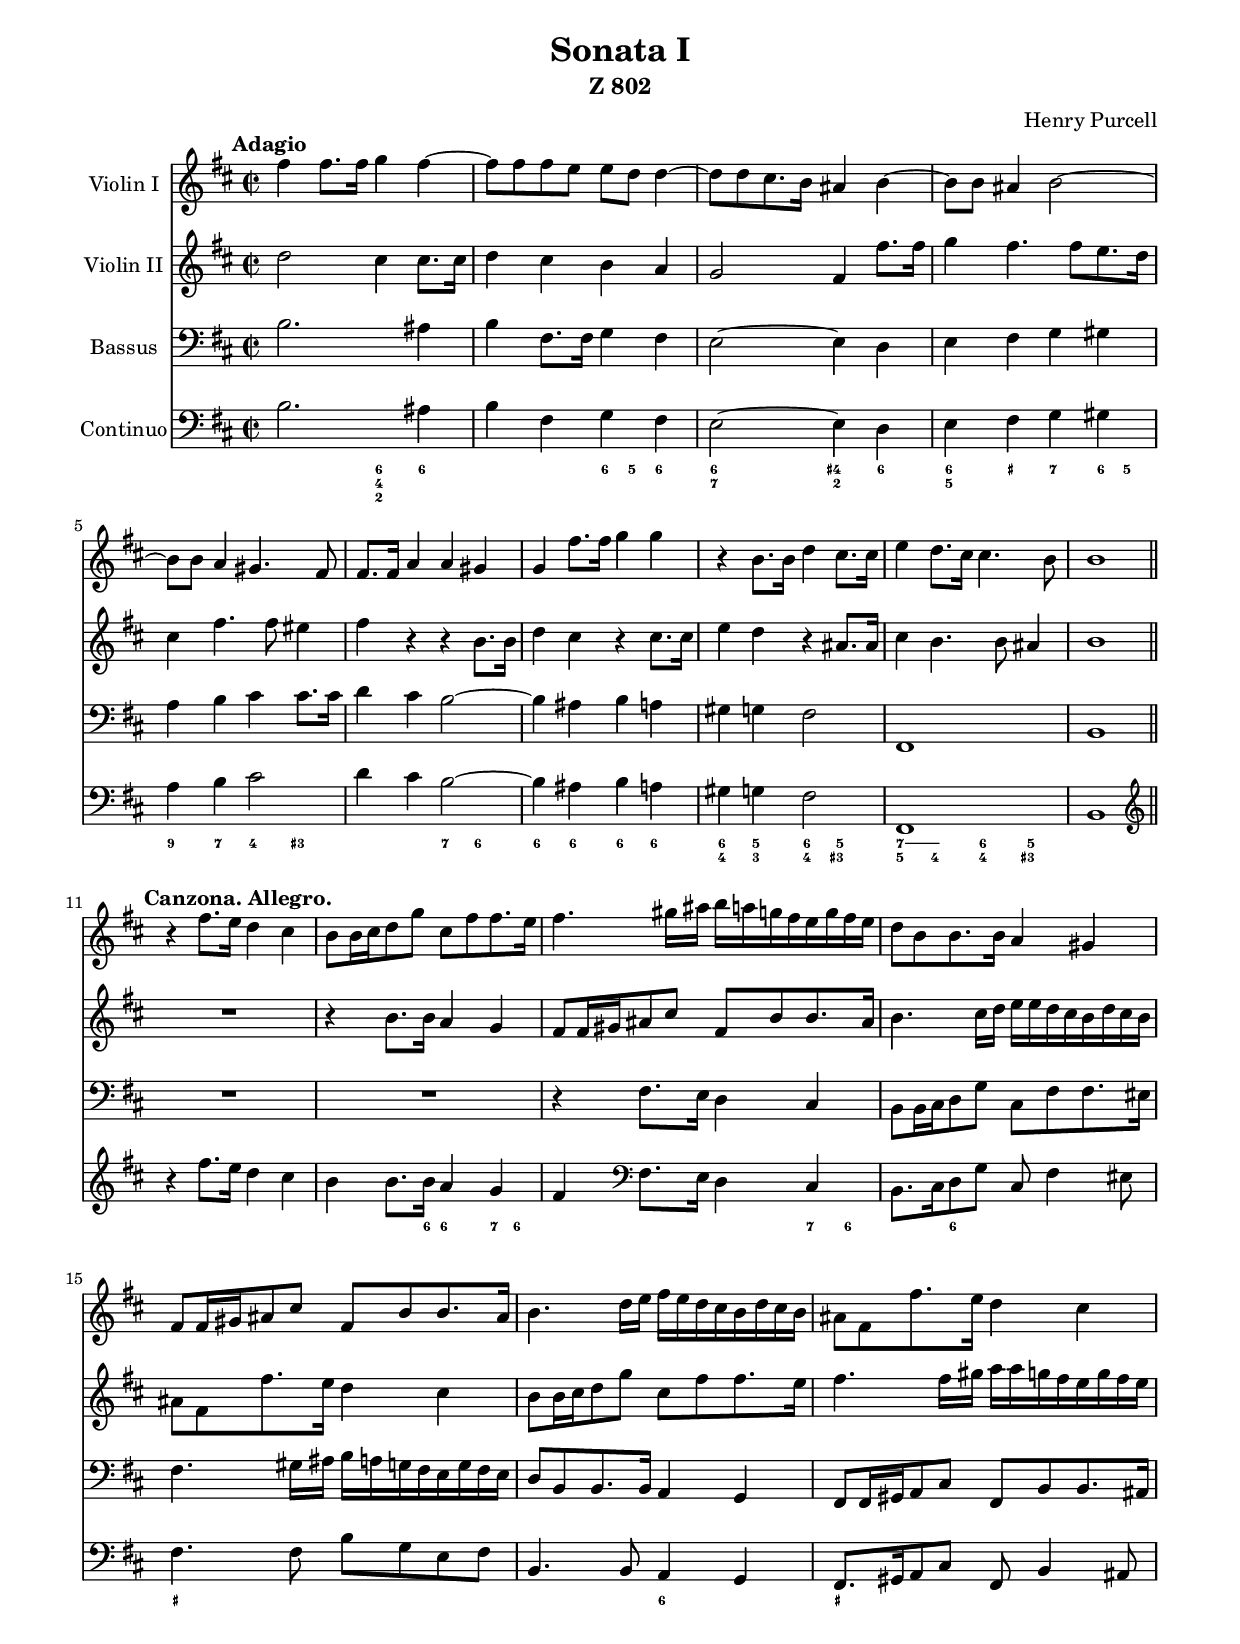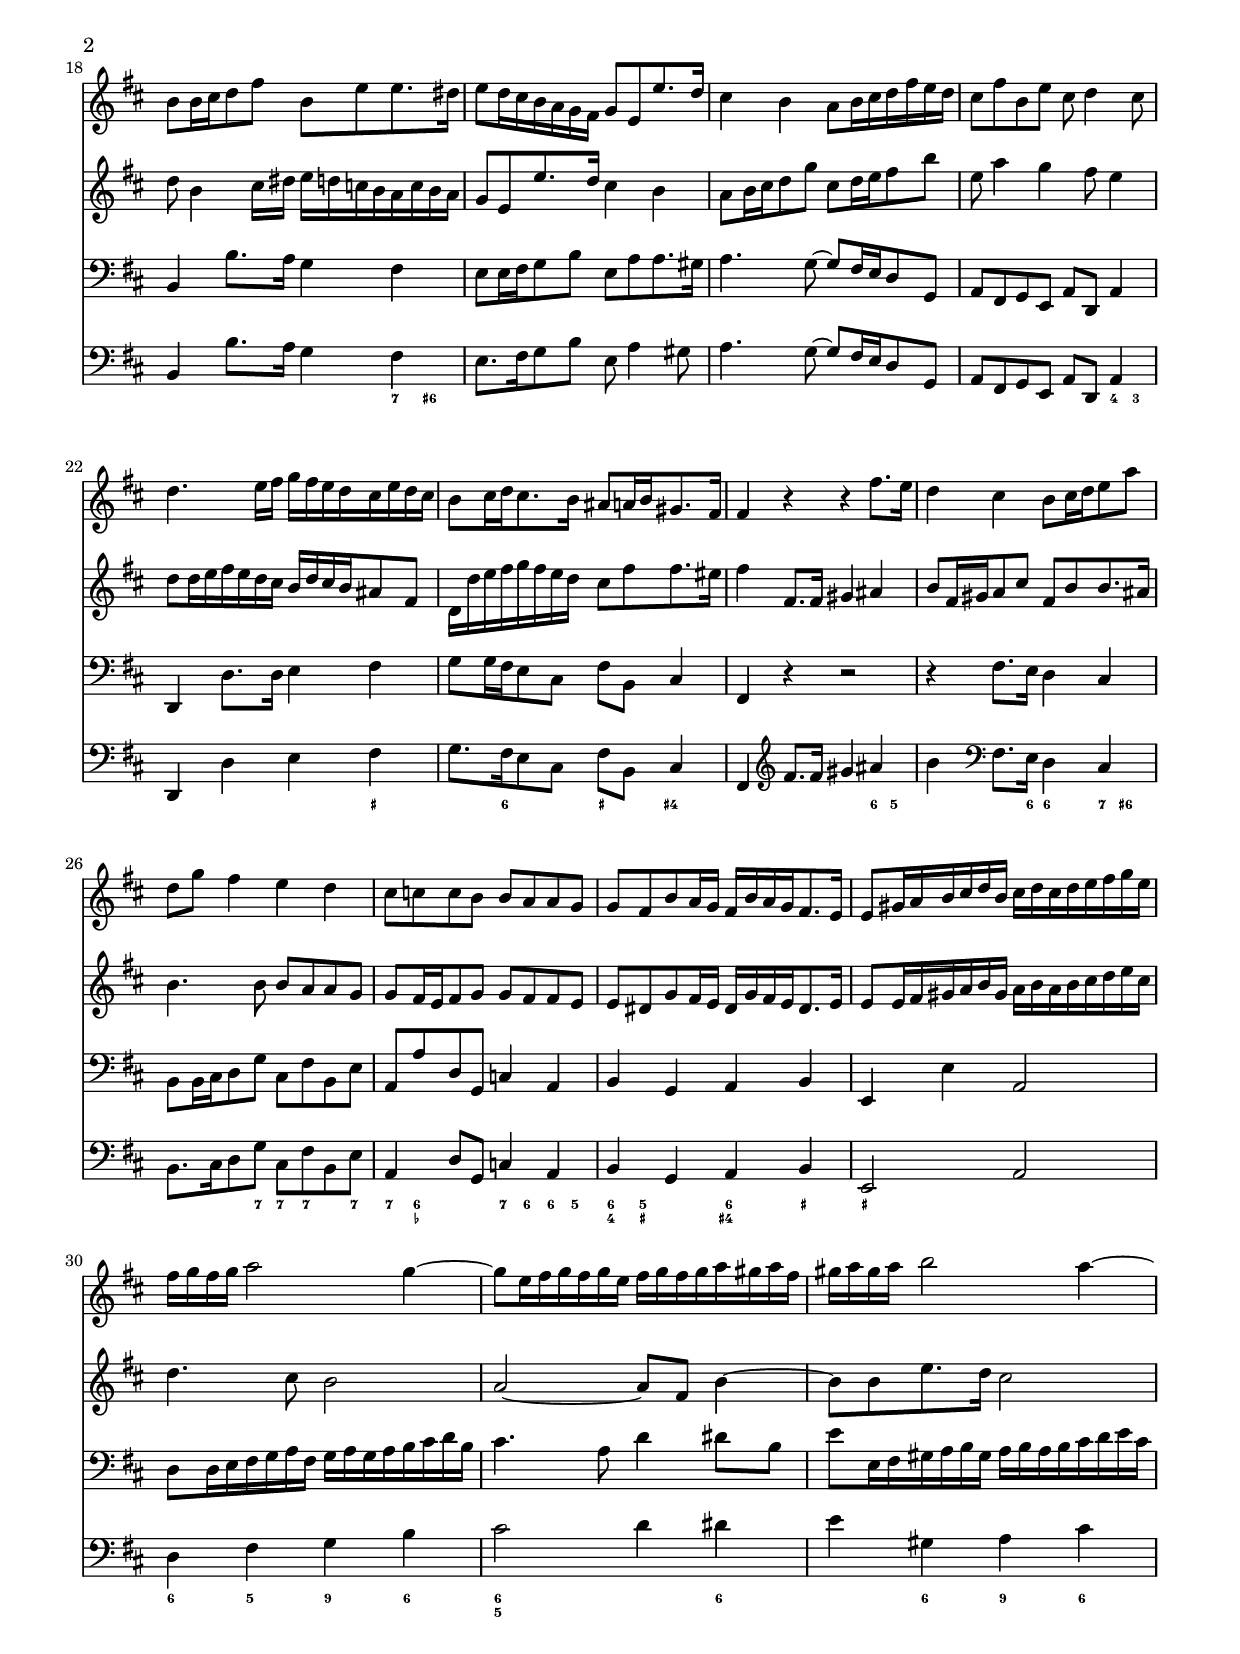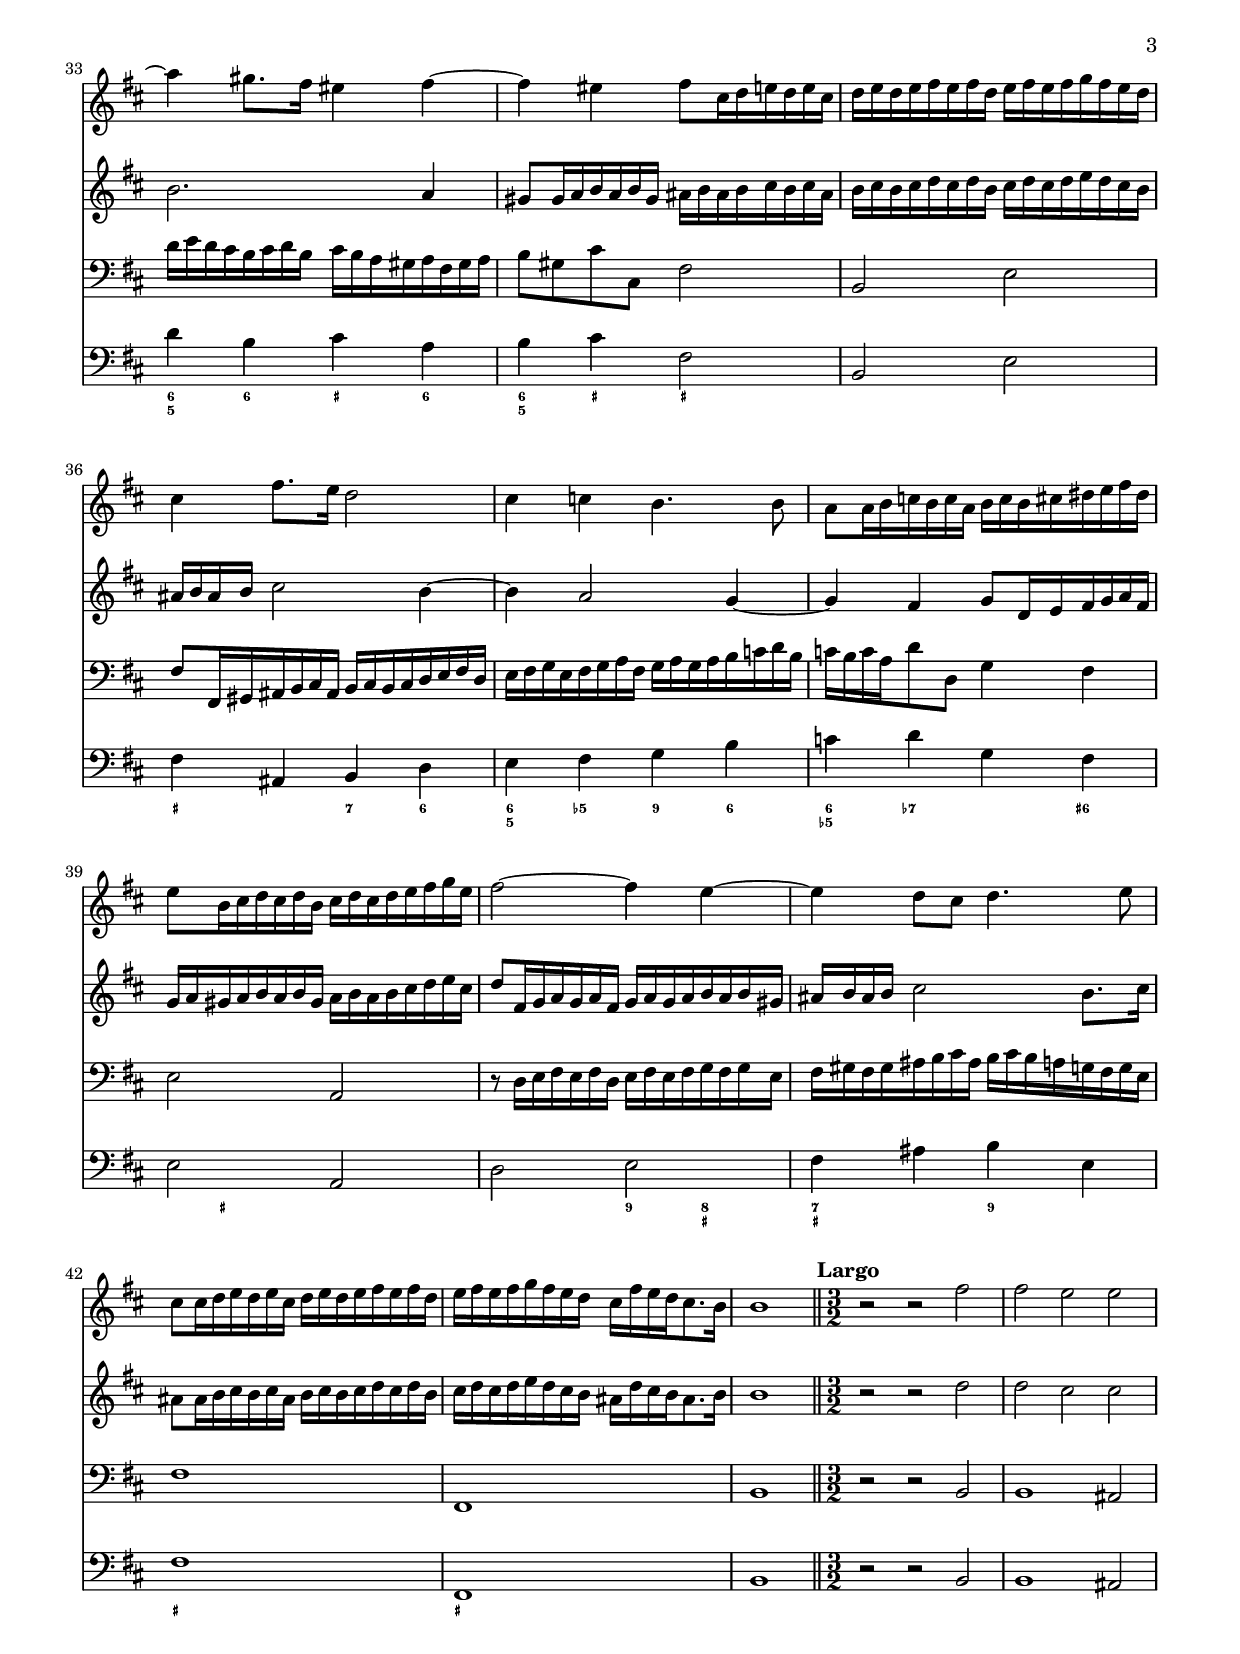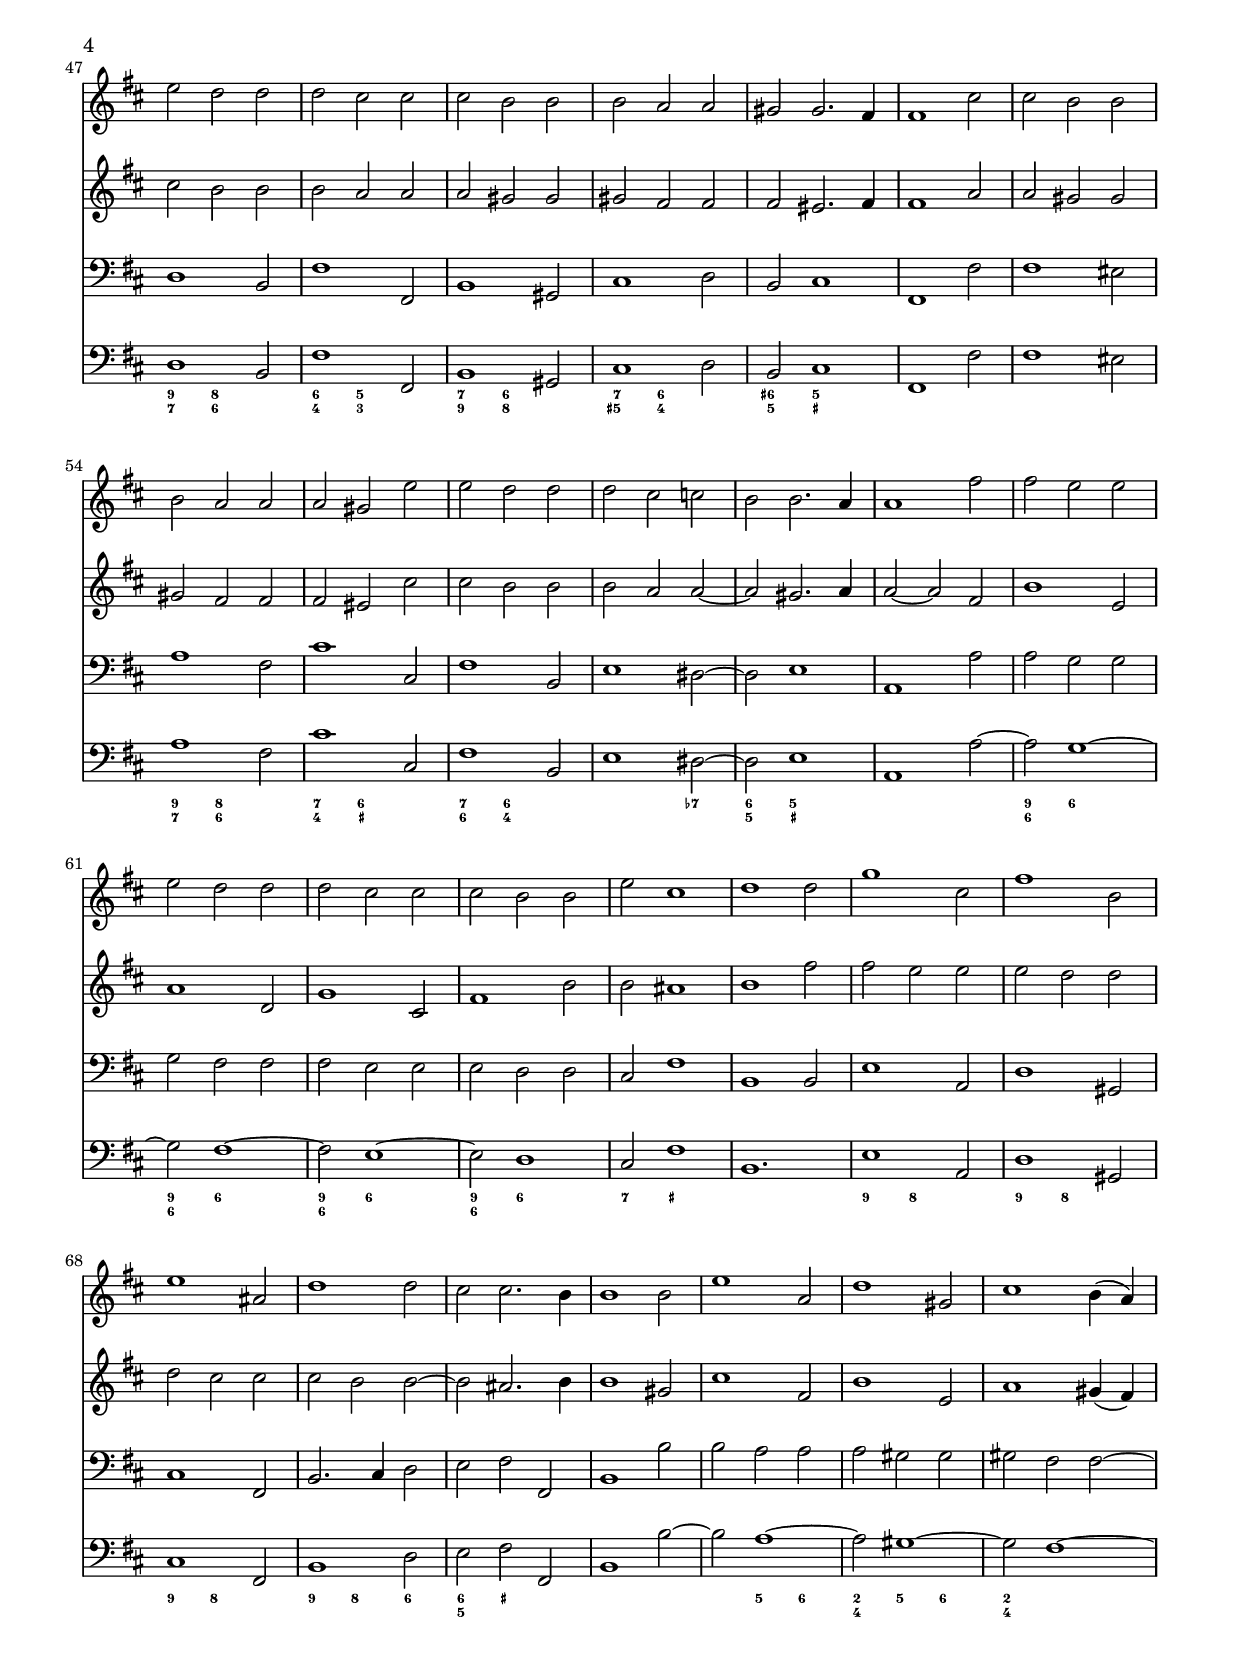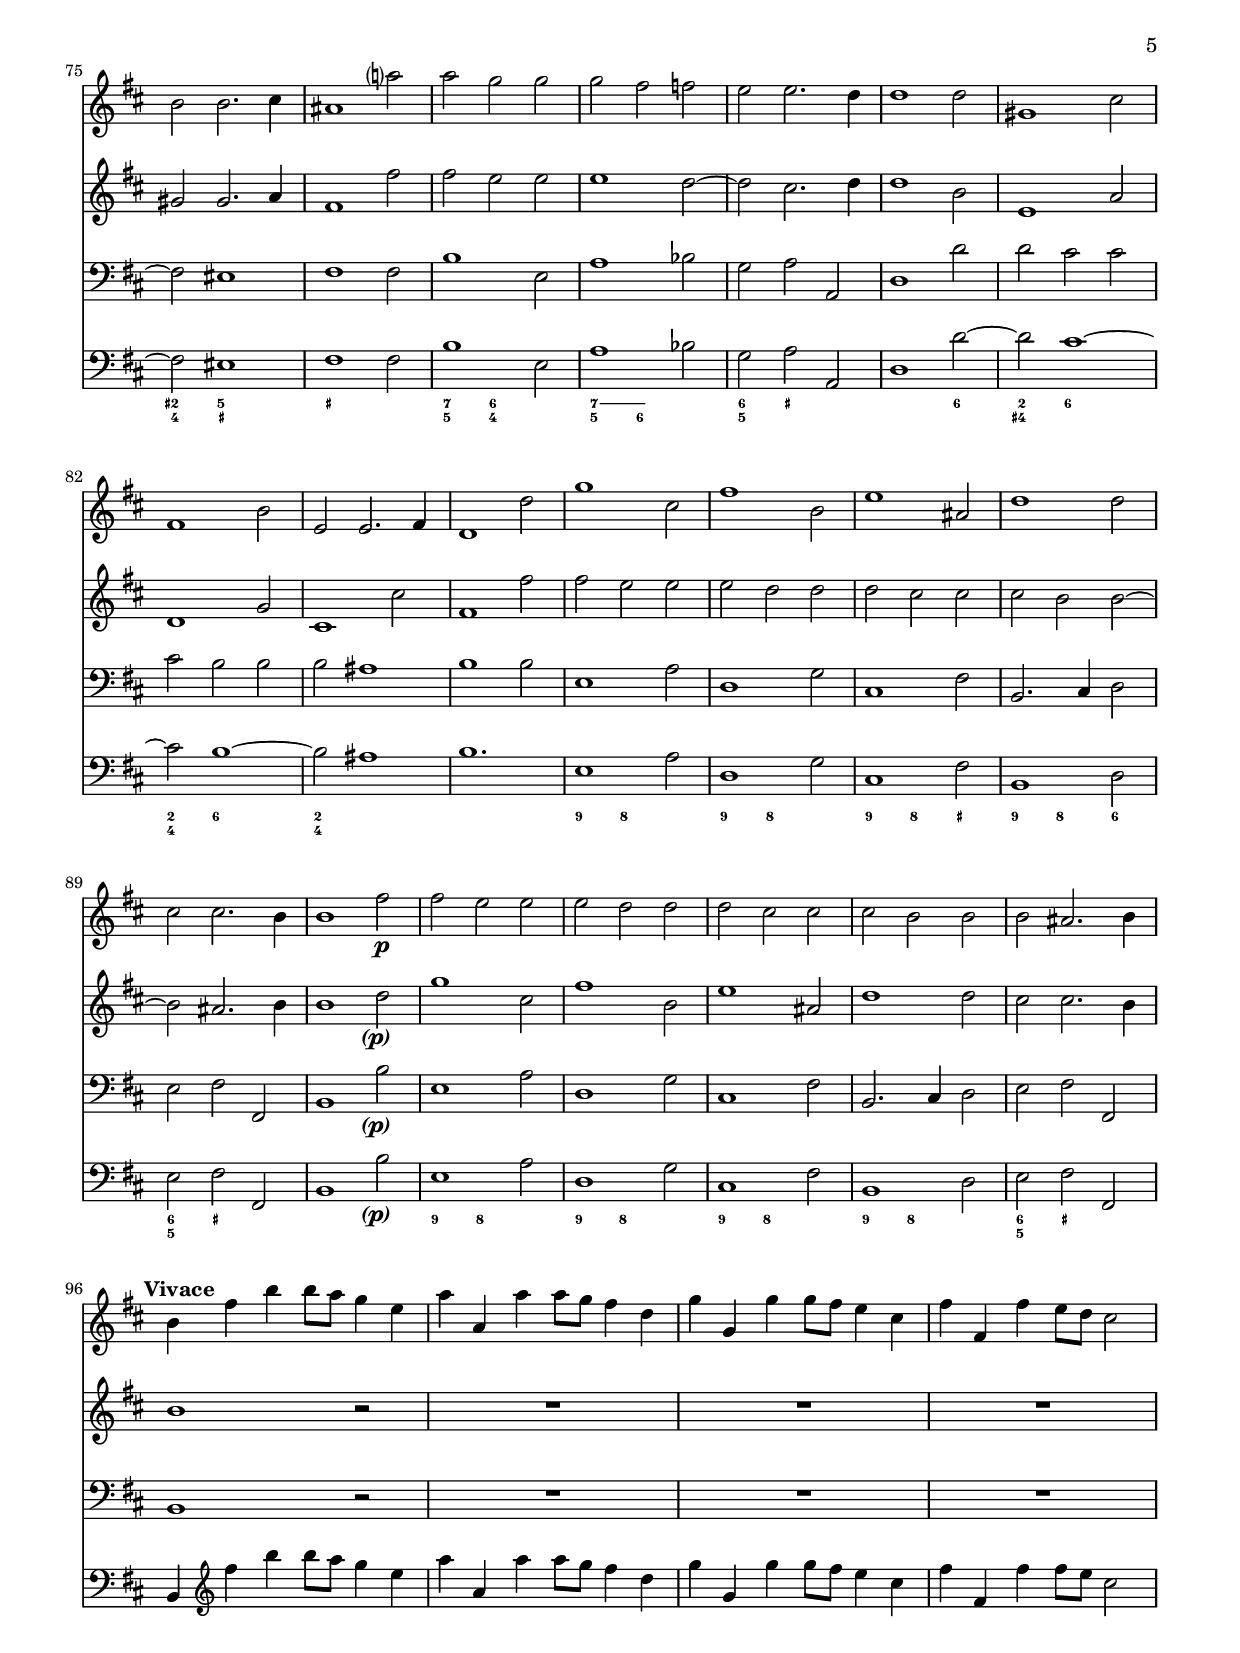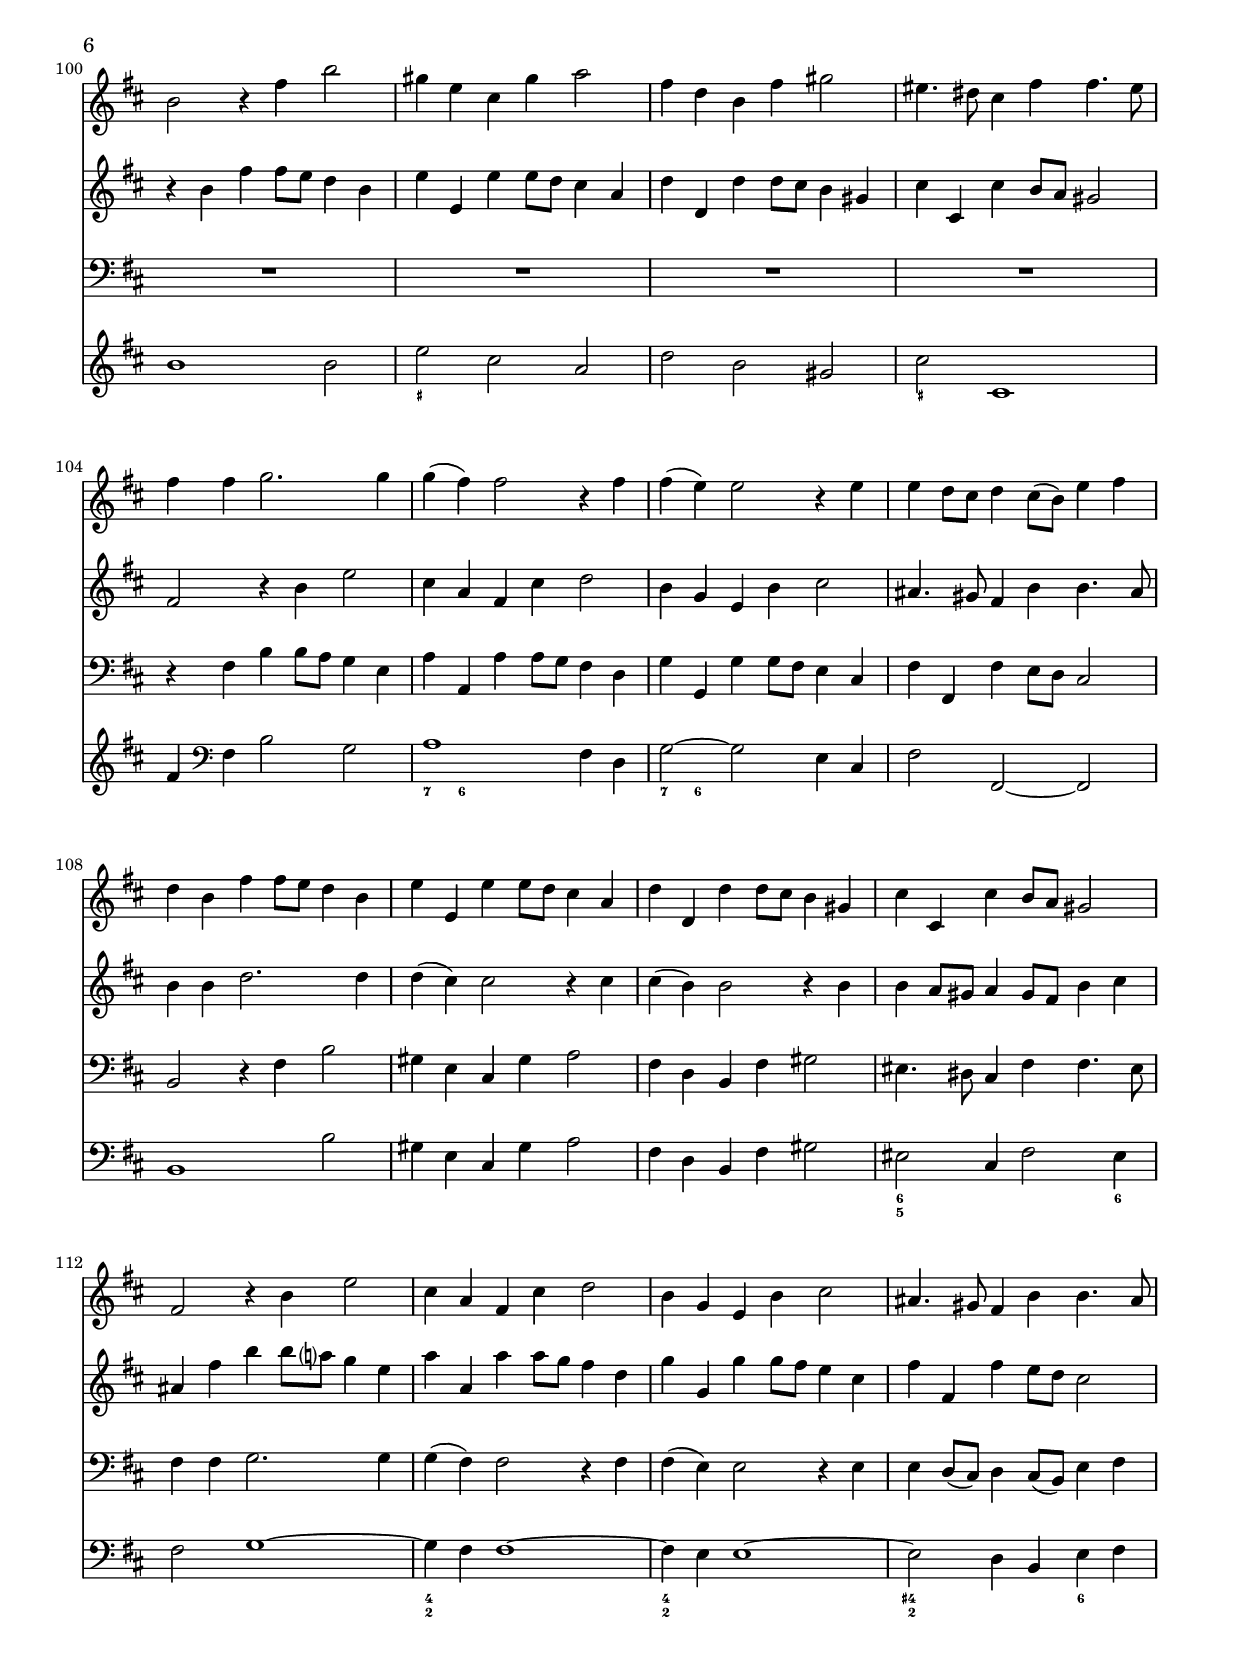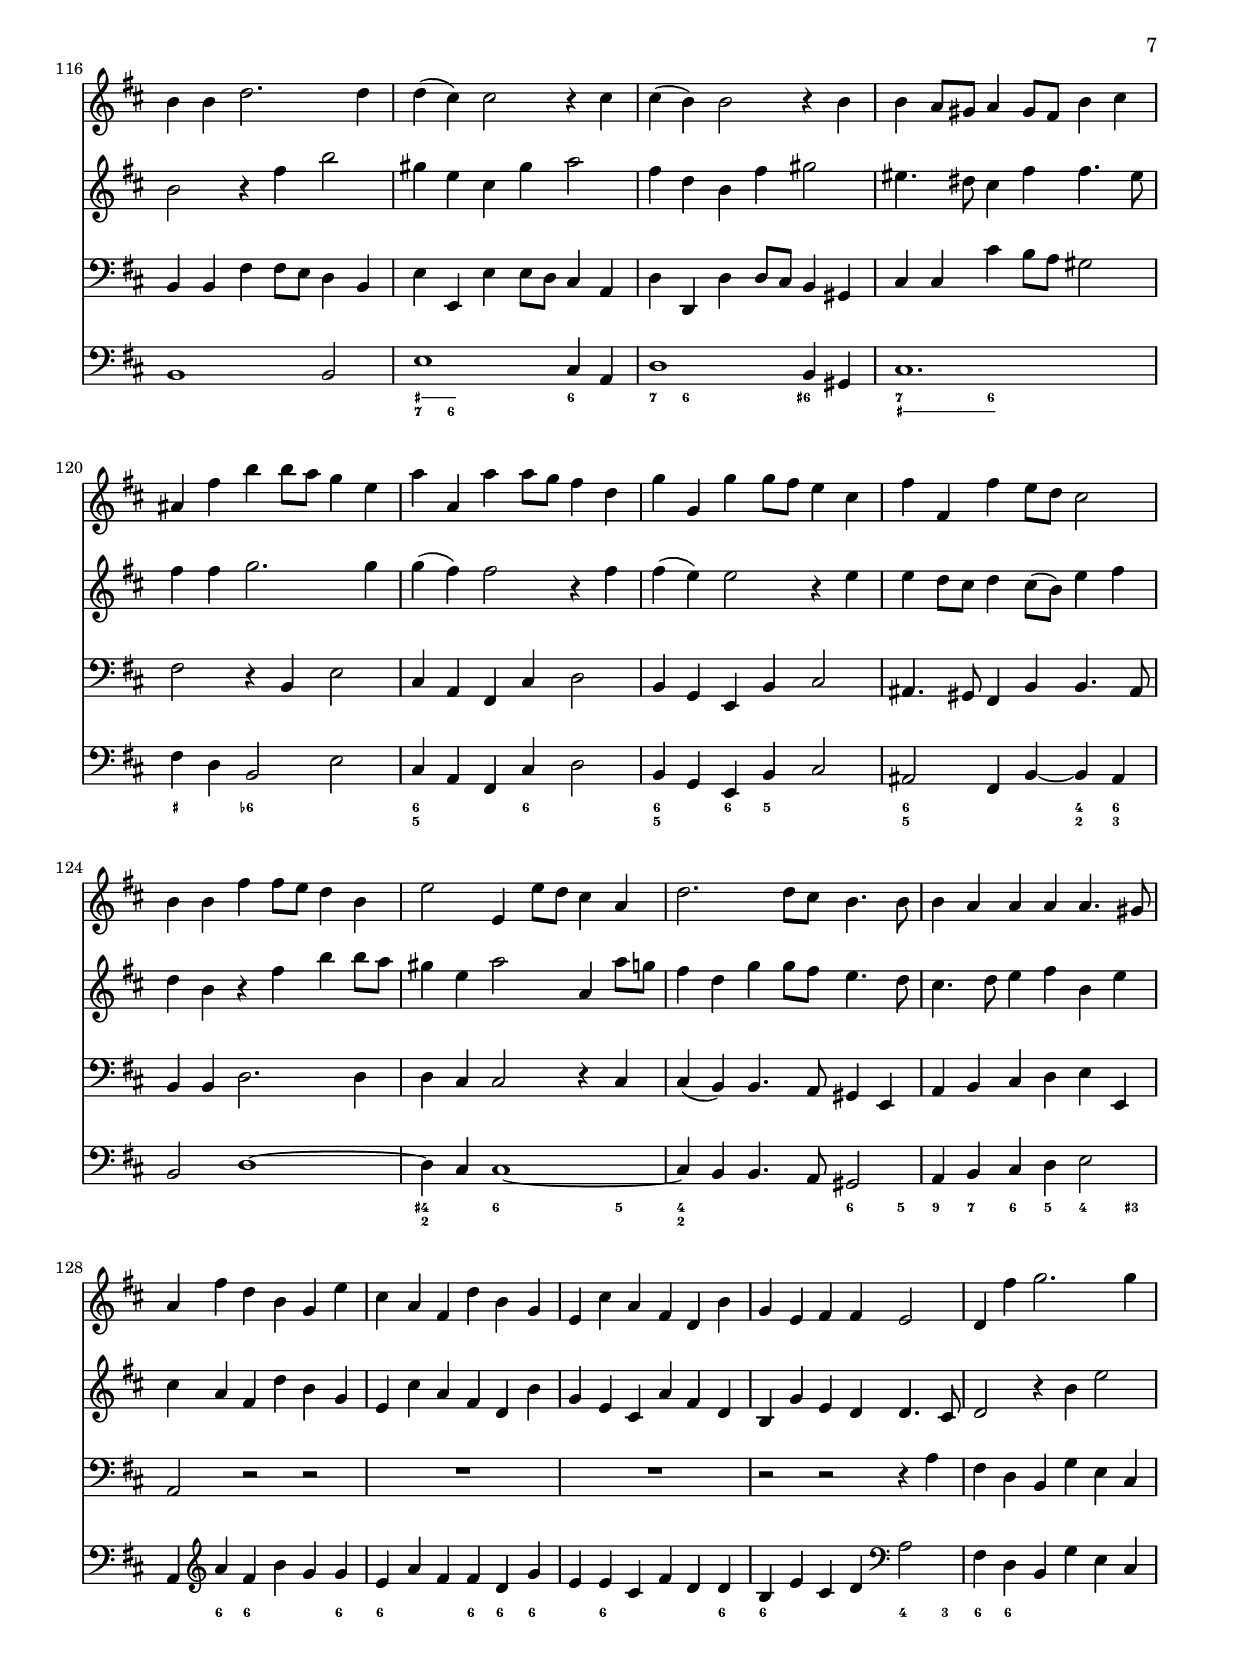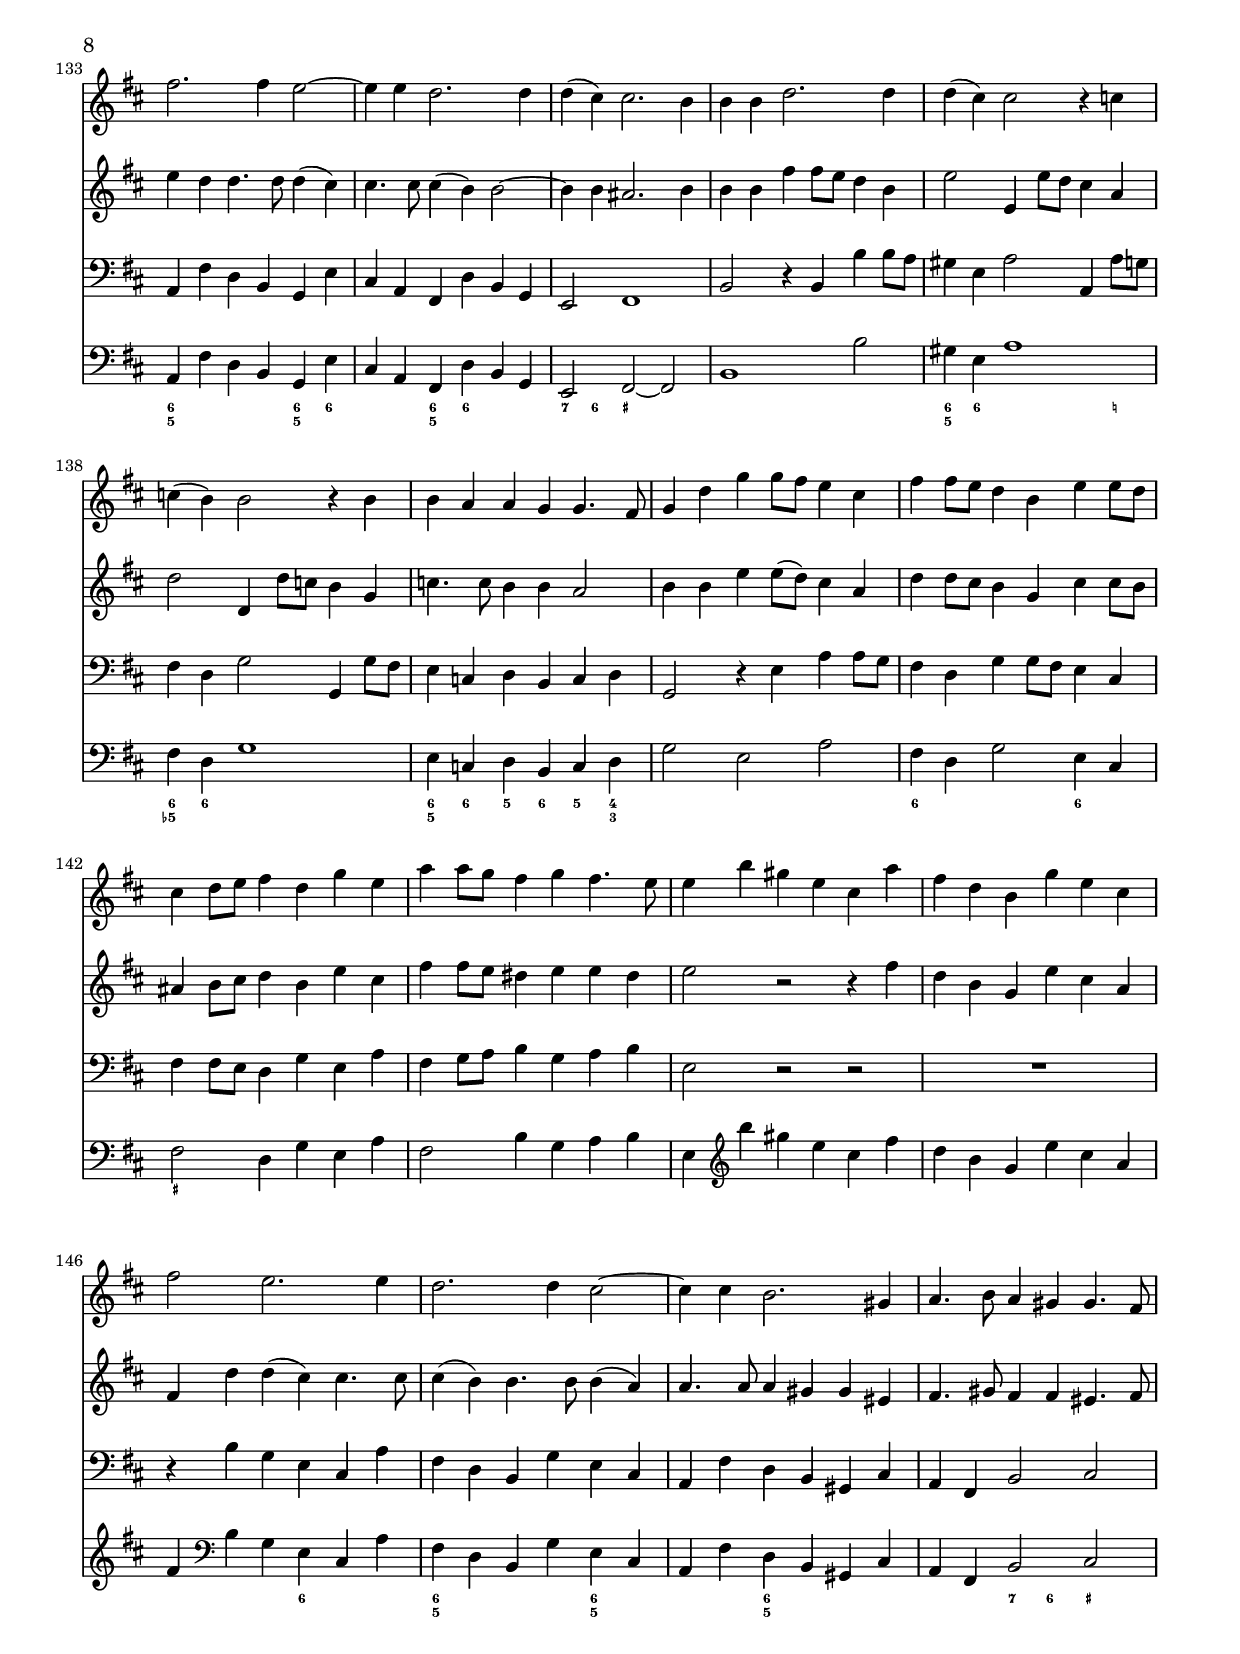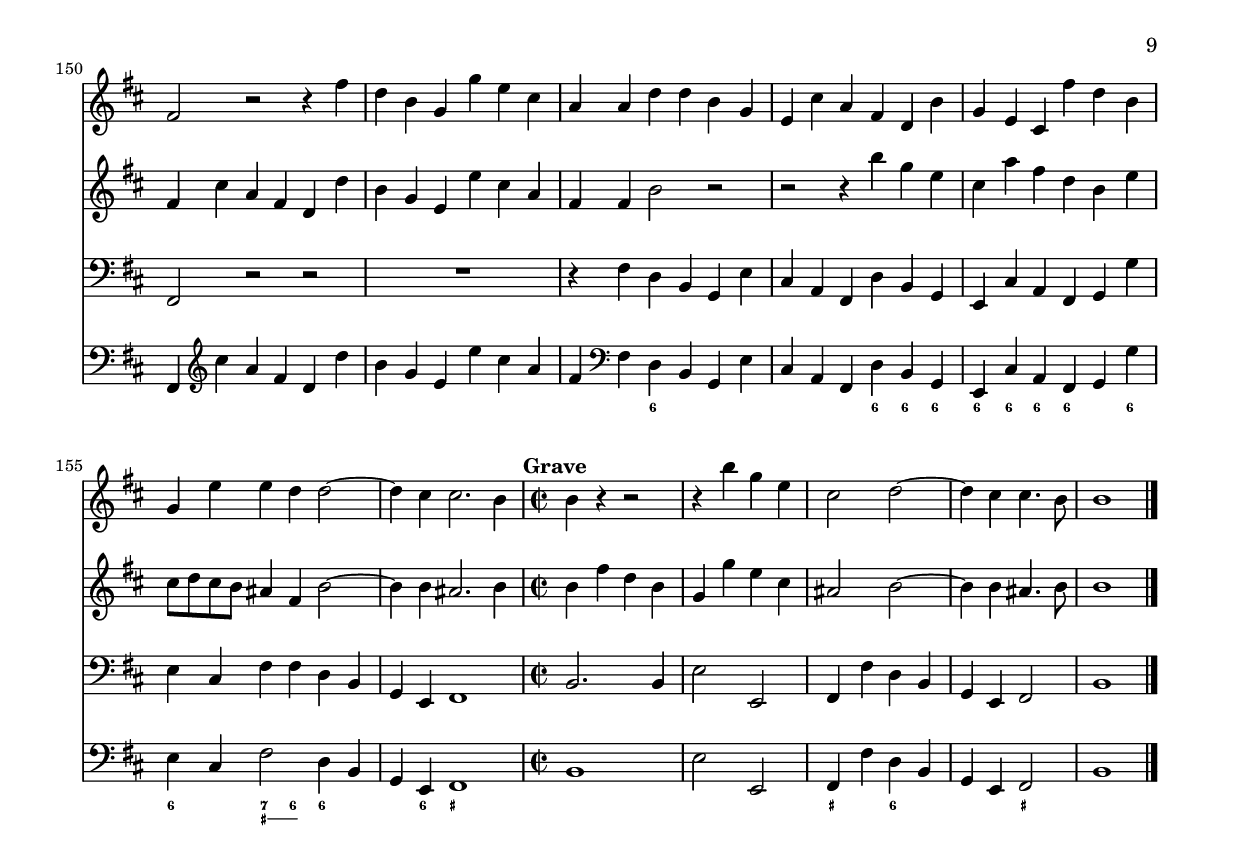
\version "2.18.2"

\include "config.ly"
adag = \markup { \bold Adagio }
aleg = \markup { \bold Allegro }
canz = \markup { \bold Canzona }
grav = \markup { \bold Grave }
larg = \markup { \bold Largo }
pres = \markup { \bold Presto }
viv  = \markup { \bold Vivace }

parp = \markup {
	\center-align \concat {
		\bold { \italic ( }
		\dynamic p
		\bold { \italic ) }
	}
}

parf = \markup {
	\center-align \concat {
		\bold { \italic ( }
		\dynamic f
		\bold { \italic ) }
	}
}

exton  = { \bassFigureExtendersOn }
extoff = { \bassFigureExtendersOff }


\header {
	title    = "Sonata I"
	subtitle = "Z 802"
	composer = "Henry Purcell"
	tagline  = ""
}

canzaleg = \markup { \bold "Canzona. Allegro." }

vlone = \relative c'' {
	\clef treble \key b \minor \time 2/2
	\mark \adag
	fis4 fis8. fis16 g4 fis4 ~
	fis8 fis fis e e d d4 ~
	d8 d cis8. b16 ais4 b ~
	b8 b ais4 b2 ~                                % m 4
	b8 b a4 gis4. fis8
	fis8. fis16 a4 a gis
	g fis'8. fis16 g4 g
	r4 b,8. b16 d4 cis8. cis16                    % m 8
	e4 d8. cis16 cis4. b8
	b1 \bar "||"

	% canzona
	\mark \canzaleg
	r4 fis'8. e16 d4 cis
	b8 b16 cis d8 g cis, fis fis8. e16            % m 12
	fis4. gis16 ais b a g fis e g fis e
	d8 b b8. b16 a4 gis
	fis8 fis16 gis ais8 cis fis, b b8. ais16
	b4. d16 e fis e d cis b d cis b               % m 16
	ais8 fis fis'8. e16 d4 cis
	b8 b16 cis d8 fis b, e e8. dis16
	e8 d16 cis b a g fis g8 e e'8. d16
	cis4 b a8 b16 cis d fis e d                   % m 20
	cis8 fis b, e cis d4 cis8
	d4. e16 fis g fis e d cis e d cis
	b8 cis16 d cis8. b16 ais8 a16 b gis8. fis16
	fis4 r r fis'8. e16                           % m 24
	d4 cis b8 cis16 d e8 a
	d, g fis4 e d
	cis8 c c b b a a g
	g fis b a16 g fis b a g fis8. e16             % m 28
	e8 gis16 a b cis d b cis d cis d e fis g e
	fis g fis g a2 g4 ~
	g8 e16 fis g fis g e fis g fis g a gis a fis
	gis a gis a b2 a4 ~                           % m 32
	a gis8. fis16 eis4 fis ~
	fis eis fis8 cis16 d e d e cis
	d e d e fis e fis d e fis e fis g fis e d
	cis4 fis8. e16 d2                             % m 36
	cis4 c b4. b8
	a a16 b c b c a b c b cis dis e fis dis
	e8 b16 cis d cis d b cis d cis d e fis g e
	fis2 ~ fis4 e ~                               % m 40
	e d8 cis d4. e8
	cis cis16 d e d e cis d e d e fis e fis d
	e fis e fis g fis e d cis fis e d cis8. b16
	b1 \bar "||"                                  % m 44

	% largo
	\mark \larg
	\time 3/2 r2 r fis'
	fis e e
	e d d
	d cis cis                                     % m 48
	cis b b
	b a a
	gis gis2. fis4
	fis1 cis'2                                    % m 52
	cis b b
	b a a
	a gis e'
	e d d                                         % m 56
	d cis c
	b b2. a4
	a1 fis'2
	fis e e                                       % m 60
	e d d
	d cis cis
	cis b b
	e cis1                                        % m 64
	d d2
	g1 cis,2
	fis1 b,2
	e1 ais,2                                      % m 68
	d1 d2
	cis2 cis2. b4
	b1 b2
	e1 a,2                                        % m 72
	d1 gis,2
	cis1 b4( a)
	b2 b2. cis4
	ais1 a'?2                                     % m 76
	a g g
	g fis f
	e e2. d4
	d1 d2                                         % m 80
	gis,1 cis2
	fis,1 b2
	e, e2. fis4
	d1 d'2                                        % m 84
	g1 cis,2
	fis1 b,2
	e1 ais,2
	d1 d2                                         % m 88
	cis cis2. b4
	b1 fis'2\p
	fis e e
	e d d                                         % m 92
	d cis cis
	cis b b
	b ais2. b4

	% vivace
	\mark \viv
	b4 fis' b b8 a g4 e                           % m 96
	a a, a' a8 g fis4 d
	g g, g' g8 fis e4 cis
	fis fis, fis' e8 d cis2
	b r4 fis' b2                                  % m 100
	gis4 e cis gis' a2
	fis4 d b fis' gis2
	eis4. dis8 cis4 fis fis4. eis8
	fis4 fis g2. g4                               % m 104
	g( fis) fis2 r4 fis
	fis( e) e2 r4 e
	e d8 cis d4 cis8( b) e4 fis
	d b fis' fis8 e d4 b                          % m 108
	e e, e' e8 d cis4 a
	d d, d' d8 cis b4 gis
	cis cis, cis' b8 a gis2
	fis r4 b e2                                   % m 112
	cis4 a fis cis' d2
	b4 g e b' cis2
	ais4. gis8 fis4 b b4. ais8
	b4 b d2. d4                                   % m 116
	d( cis) cis2 r4 cis
	cis( b) b2 r4 b
	b a8 gis a4 gis8 fis b4 cis
	ais fis' b b8 a g4 e                          % m 120
	a a, a' a8 g fis4 d
	g g, g' g8 fis e4 cis
	fis fis, fis' e8 d cis2
	b4 b fis' fis8 e d4 b                         % m 124
	e2 e,4 e'8 d cis4 a
	d2. d8 cis b4. b8
	b4 a a a a4. gis8
	a4 fis' d b g e'                              % m 128
	cis a fis d' b g
	e cis' a fis d b'
	g e fis fis e2
	d4 fis' g2. g4                                % m 132
	fis2. fis4 e2 ~
	e4 e d2. d4
	d( cis) cis2. b4
	b b d2. d4                                    % m 136
	d( cis) cis2 r4 c
	c( b) b2 r4 b
	b a a g g4. fis8
	g4 d' g g8 fis e4 cis                         % m 140
	fis4 fis8 e d4 b e e8 d
	cis4 d8 e fis4 d g e
	a a8 g fis4 g fis4. e8
	e4 b' gis e cis a'                            % m 144
	fis d b g' e cis
	fis2 e2. e4
	d2. d4 cis2 ~
	cis4 cis b2. gis4                             % m 148
	a4. b8 a4 gis gis4. fis8
	fis2 r2 r4 fis'
	d b g g' e cis
	a a d d b g                                   % m 152
	e cis' a fis d b'
	g e cis fis' d b
	g e' e d d2 ~
	d4 cis cis2. b4                               % m 156

	% grave
	\mark \grav
	\time 2/2 b4 r r2
	r4 b' g e
	cis2 d ~
	d4 cis cis4. b8                               % m 160
	b1 \bar "|."
}

vltwo = \relative c'' {
	\clef treble \key b \minor \time 2/2
	d2 cis4 cis8. cis16
	d4 cis b a
	g2 fis4 fis'8. fis16
	g4 fis4. fis8 e8. d16                             % m 4
	cis4 fis4. fis8 eis4
	fis r r b,8. b16
	d4 cis r cis8. cis16
	e4 d r ais8. ais16                                % m 8
	cis4 b4. b8 ais4
	b1 \bar "||"

	% canzona
	R1
	r4 b8. b16 a4 g                                   % m 12
	fis8 fis16 gis ais8 cis fis, b b8. ais16
	b4. cis16 d e e d cis b d cis b
	ais8 fis fis'8. e16 d4 cis
	b8 b16 cis d8 g cis, fis fis8. e16                % m 16
	fis4. fis16 gis a a g fis e g fis e
	d8 b4 cis16 dis e d c b a c b a
	g8 e e'8. d16 cis4 b
	a8 b16 cis d8 g cis, d16 e fis8 b                 % m 20
	e, a4 g fis8 e4
	d8 d16 e fis e d cis b d cis b ais8 fis
	d16 d' e fis g fis e d cis8 fis fis8. eis16
	fis4 fis,8. fis16 gis4 ais                        % m 24
	b8 fis16 gis a8 cis fis, b b8. ais16
	b4. b8 b a a g
	g fis16 e fis8 g g fis fis e
	e dis g fis16 e dis g fis e dis8. e16             % m 28
	e8 e16 fis gis a b gis a b a b cis d e cis
	d4. cis8 b2
	a ~ a8 fis b4 ~
	b8 b e8. d16 cis2                                 % m 32
	b2. a4
	gis8 gis16 a b a b gis ais b ais b cis b cis ais
	b cis b cis d cis d b cis d cis d e d cis b
	ais b ais b cis2 b4 ~                             % m 36
	b a2 g4 ~
	g fis g8 d16 e fis g a fis
	g a gis a b a b gis a b a b cis d e cis
	d8 fis,16 g a g a fis g a g a b a b gis           % m 40
	ais b ais b cis2 b8. cis16
	ais8 ais16 b cis b cis ais b cis b cis d cis d b
	cis d cis d e d cis b ais d cis b ais8. b16
	b1 \bar "||"                                      % m 44

	% largo
	\time 3/2 r2 r d
	d cis cis
	cis b b
	b a a                                             % m 48
	a gis gis
	gis fis fis
	fis eis2. fis4
	fis1 a2                                           % m 52
	a gis gis
	gis fis fis
	fis eis cis'
	cis b b                                           % m 56
	b a a ~
	a gis2. a4
	a2 ~ a fis
	b1 e,2                                            % m 60
	a1 d,2
	g1 cis,2
	fis1 b2
	b ais1                                            % m 64
	b fis'2
	fis e e
	e d d
	d cis cis                                         % m 68
	cis b b ~
	b ais2. b4
	b1 gis2
	cis1 fis,2                                        % m 72
	b1 e,2
	a1 gis4( fis)
	gis2 gis2. a4
	fis1 fis'2                                        % m 76
	fis e e
	e1 d2 ~
	d cis2. d4
	d1 b2                                             % m 80
	e,1 a2
	d,1 g2
	cis,1 cis'2
	fis,1 fis'2                                       % m 84
	fis e e
	e d d
	d cis cis
	cis b b ~                                         % m 88
	b ais2. b4
	b1 d2_\parp
	g1 cis,2
	fis1 b,2                                          % m 92
	e1 ais,2
	d1 d2
	cis cis2. b4

	% vivace
	b1 r2                                             % m 96
	R1.*3
	r4 b fis' fis8 e d4 b                             % m 100
	e e, e' e8 d cis4 a
	d d, d' d8 cis b4 gis
	cis cis, cis' b8 a gis2
	fis r4 b e2                                       % m 104
	cis4 a fis cis' d2
	b4 g e b' cis2
	ais4. gis8 fis4 b b4. ais8
	b4 b d2. d4                                       % m 108
	d( cis) cis2 r4 cis
	cis( b) b2 r4 b
	b a8 gis a4 gis8 fis b4 cis
	ais fis' b b8 a? g4 e                             % m 112
	a a, a' a8 g fis4 d
	g g, g' g8 fis e4 cis
	fis fis, fis' e8 d cis2
	b r4 fis' b2                                      % m 116
	gis4 e cis gis' a2
	fis4 d b fis' gis2
	eis4. dis8 cis4 fis fis4. eis8
	fis4 fis g2. g4                                   % m 120
	g( fis) fis2 r4 fis
	fis( e) e2 r4 e
	e d8 cis d4 cis8( b) e4 fis
	d b r fis' b b8 a                                 % m 124
	gis4 e a2 a,4 a'8 g
	fis4 d g g8 fis e4. d8
	cis4. d8 e4 fis b, e
	cis a fis d' b g                                  % m 128
	e cis' a fis d b'
	g e cis a' fis d
	b g' e d d4. cis8
	d2 r4 b' e2                                       % m 132
	e4 d d4. d8 d4( cis)
	cis4. cis8 cis4( b) b2 ~
	b4 b ais2. b4
	b b fis' fis8 e d4 b                              % m 136
	e2 e,4 e'8 d cis4 a
	d2 d,4 d'8 c b4 g
	c4. c8 b4 b a2
	b4 b e e8( d) cis4 a                              % m 140
	d d8 cis b4 g cis4 cis8 b
	ais4 b8 cis d4 b e cis
	fis fis8 e dis4 e e dis
	e2 r r4 fis                                       % m 144
	d b g e' cis a
	fis d' d( cis) cis4. cis8
	cis4( b) b4. b8 b4( a)
	a4. a8 a4 gis gis eis                             % m 148
	fis4. gis8 fis4 fis eis4. fis8
	fis4 cis' a fis d d'
	b g e e' cis a
	fis fis b2 r                                      % m 152
	r r4 b' g e
	cis a' fis d b e
	cis8 d cis b ais4 fis b2 ~
	b4 b ais2. b4                                     % m 156

	% grave
	\time 2/2 b fis' d b
	g g' e cis
	ais2 b ~
	b4 b ais4. b8                                     % m 160
	b1 \bar "|."
}

bass = \relative c' {
	\clef bass \key b \minor \time 2/2
	b2. ais4
	b fis8. fis16 g4 fis
	e2 ~ e4 d
	e fis g gis                                          % m 4
	a b cis cis8. cis16
	d4 cis b2 ~
	b4 ais b a
	gis g fis2                                           % m 8
	fis,1
	b \bar "||"

	% canzona
	R1*2
	r4 fis'8. e16 d4 cis
	b8 b16 cis d8 g cis, fis fis8. eis16
	fis4. gis16 ais b a g fis e g fis e
	d8 b b8. b16 a4 g                                    % m 16
	fis8 fis16 gis a8 cis fis, b b8. ais16
	b4 b'8. a16 g4 fis
	e8 e16 fis g8 b e, a a8. gis16
	a4. g8 ~ g fis16 e d8 g,                             % m 20
	a fis g e a d, a'4
	d, d'8. d16 e4 fis
	g8 g16 fis e8 cis fis b, cis4
	fis, r r2                                            % m 24
	r4 fis'8. e16 d4 cis
	b8 b16 cis d8 g cis, fis b, e
	a, a' d, g, c4 a
	b g a b                                              % m 28
	e, e' a,2
	d8 d16 e fis g a fis g a g a b cis d b
	cis4. a8 d4 dis8 b
	e e,16 fis gis a b gis a b a b cis d e cis           % m 32
	d e d cis b cis d b cis b a gis a fis gis a
	b8 gis cis cis, fis2
	b, e
	fis8 fis,16 gis ais b cis ais b cis b cis d e fis d  % m 36
	e fis g e fis g a fis g a g a b c d b
	c b c a d8 d, g4 fis
	e2 a,
	r8 d16 e fis e fis d e fis e fis g fis g e           % m 40
	fis gis fis gis ais b cis ais b cis b a g fis g e
	fis1
	fis,
	b \bar "||"                                          % m 44

	% largo
	\time 3/2 r2 r b
	b1 ais2
	d1 b2
	fis'1 fis,2                                          % m 48
	b1 gis2
	cis1 d2
	b cis1
	fis, fis'2                                           % m 52
	fis1 eis2
	a1 fis2
	cis'1 cis,2
	fis1 b,2                                             % m 56
	e1 dis2 ~
	dis e1
	a, a'2
	a g g                                                % m 60
	g fis fis
	fis e e
	e d d
	cis fis1                                             % m 64
	b, b2
	e1 a,2
	d1 gis,2
	cis1 fis,2                                           % m 68
	b2. cis4 d2
	e fis fis,
	b1 b'2
	b a a                                                % m 72
	a gis gis
	gis fis fis ~
	fis eis1
	fis fis2                                             % m 76
	b1 e,2
	a1 bes2
	g a a,
	d1 d'2                                               % m 80
	d cis cis
	cis b b
	b ais1
	b b2                                                 % m 84
	e,1 a2
	d,1 g2
	cis,1 fis2
	b,2. cis4 d2                                         % m 88
	e fis fis,
	b1 b'2_\parp
	e,1 a2
	d,1 g2                                               % m 92
	cis,1 fis2
	b,2. cis4 d2
	e fis fis,

	% vivace
	b1 r2                                                % m 96
	R1.*7
	r4 fis' b b8 a g4 e                                  % m 104
	a a, a' a8 g fis4 d
	g g, g' g8 fis e4 cis
	fis fis, fis' e8 d cis2
	b r4 fis' b2                                         % m 108
	gis4 e cis gis' a2
	fis4 d b fis' gis2
	eis4. dis8 cis4 fis fis4. eis8
	fis4 fis g2. g4                                      % m 112
	g( fis) fis2 r4 fis
	fis( e) e2 r4 e
	e d8( cis) d4 cis8( b) e4 fis
	b, b fis' fis8 e d4 b                                % m 116
	e e, e' e8 d cis4 a
	d d, d' d8 cis b4 gis
	cis cis cis' b8 a gis2
	fis r4 b, e2                                         % m 120
	cis4 a fis cis' d2
	b4 g e b' cis2
	ais4. gis8 fis4 b b4. ais8
	b4 b d2. d4                                          % m 124
	d cis cis2 r4 cis
	cis( b) b4. a8 gis4 e
	a b cis d e e,
	a2 r r                                               % m 128
	R1.*2
	r2 r r4 a'
	fis d b g' e cis                                     % m 132
	a fis' d b g e'
	cis a fis d' b g
	e2 fis1
	b2 r4 b b' b8 a                                      % m 136
	gis4 e a2 a,4 a'8 g
	fis4 d g2 g,4 g'8 fis
	e4 c d b c d
	g,2 r4 e' a a8 g                                     % m 140
	fis4 d g g8 fis e4 cis
	fis fis8 e d4 g e a
	fis g8 a b4 g a b
	e,2 r r                                              % m 144
	R1.
	r4 b' g e cis a'
	fis d b g' e cis
	a fis' d b gis cis                                   % m 148
	a fis b2 cis
	fis, r r
	R1.
	r4 fis' d b g e'                                     % m 152
	cis a fis d' b g
	e cis' a fis g g'
	e cis fis fis d b
	g e fis1                                             % m 156

	% grave
	\time 2/2 b2. b4
	e2 e,
	fis4 fis' d b
	g e fis2                                             % m 160
	b1 \bar "|."
}

cont = \relative c' {
	\clef bass \key b \minor \time 2/2
	b2. ais4
	b fis g fis
	e2 ~ e4 d
	e fis g gis                               % m 4
	a b cis2
	d4 cis b2 ~
	b4 ais b a
	gis g fis2                                % m 8
	fis,1
	b \bar "||"

	% canzona
	\clef treble r4 fis'''8. e16 d4 cis
	b b8. b16 a4 g                            % m 12
	fis \clef bass fis,8. e16 d4 cis
	b8. cis16 d8 g cis, fis4 eis8
	fis4. fis8 b g e fis
	b,4. b8 a4 g                              % m 16
	fis8. gis16 a8 cis fis, b4 ais8
	b4 b'8. a16 g4 fis
	e8. fis16 g8 b e, a4 gis8
	a4. g8 ~ g fis16 e d8 g,                  % m 20
	a fis g e a d, a'4
	d, d' e fis
	g8. fis16 e8 cis fis b, cis4
	fis, \clef treble fis''8. fis16 gis4 ais  % m 24
	b \clef bass fis,8. e16 d4 cis
	b8. cis16 d8 g cis, fis b, e
	a,4 d8 g, c4 a
	b g a b                                   % m 28
	e,2 a
	d4 fis g b
	cis2 d4 dis
	e gis, a cis                              % m 32
	d b cis a
	b cis fis,2
	b, e
	fis4 ais, b d                             % m 36
	e fis g b
	c d g, fis
	e2 a,
	d e                                       % m 40
	fis4 ais b e,
	fis1
	fis,
	b \bar "||"                               % m 44

	% largo
	\time 3/2 r2 r b
	b1 ais2
	d1 b2
	fis'1 fis,2                               % m 48
	b1 gis2
	cis1 d2
	b cis1
	fis, fis'2                                % m 52
	fis1 eis2
	a1 fis2
	cis'1 cis,2
	fis1 b,2                                  % m 56
	e1 dis2 ~
	dis e1
	a, a'2 ~
	a g1 ~                                    % m 60
	g2 fis1 ~
	fis2 e1 ~
	e2 d1
	cis2 fis1                                 % m 64
	b,1.
	e1 a,2
	d1 gis,2
	cis1 fis,2                                % m 68
	b1 d2
	e fis fis,
	b1 b'2 ~
	b a1 ~                                    % m 72
	a2 gis1 ~
	gis2 fis1 ~
	fis2 eis1
	fis1 fis2                                 % m 76
	b1 e,2
	a1 bes2
	g a a,
	d1 d'2 ~                                  % m 80
	d cis1 ~
	cis2 b1 ~
	b2 ais1
	b1.                                       % m 84
	e,1 a2
	d,1 g2
	cis,1 fis2
	b,1 d2                                    % m 88
	e fis fis,
	b1 b'2_\parp
	e,1 a2
	d,1 g2                                    % m 92
	cis,1 fis2
	b,1 d2
	e fis fis,

	% vivace
	b4 \clef treble fis''' b b8 a g4 e        % m 96
	a a, a' a8 g fis4 d
	g g, g' g8 fis e4 cis
	fis fis, fis' fis8 e cis2
	b1 b2                                     % m 100
	e cis a
	d b gis
	cis cis,1
	fis4 \clef bass fis, b2 g                 % m 104
	a1 fis4 d
	g2 ~ g e4 cis
	fis2 fis, ~ fis
	b1 b'2                                    % m 108
	gis4 e cis gis' a2
	fis4 d b fis' gis2
	eis cis4 fis2 eis4
	fis2 g1 ~                                 % m 112
	g4 fis fis1 ~
	fis4 e e1 ~
	e2 d4 b e fis
	b,1 b2                                    % m 116
	e1 cis4 a
	d1 b4 gis
	cis1.
	fis4 d b2 e                               % m 120
	cis4 a fis cis' d2
	b4 g e b' cis2
	ais fis4 b ~ b ais
	b2 d1 ~                                   % m 124
	d4 cis cis1 ~
	cis4 b b4. a8 gis2
	a4 b cis d e2
	a,4 \clef treble a'' fis b g g            % m 128
	e a fis fis d g
	e e cis fis d d
	b e cis d \clef bass a2
	fis4 d b g' e cis                         % m 132
	a fis' d b g e'
	cis a fis d' b g
	e2 fis2 ~ fis
	b1 b'2                                    % m 136
	gis4 e a1
	fis4 d g1
	e4 c d b c d
	g2 e a                                    % m 140
	fis4 d g2 e4 cis
	fis2 d4 g e a
	fis2 b4 g a b
	e, \clef treble b''' gis e cis fis        % m 144
	d b g e' cis a
	fis \clef bass b, g e cis a'
	fis d b g' e cis
	a fis' d b gis cis                        % m 148
	a fis b2 cis
	fis,4 \clef treble cis''' a fis d d'
	b g e e' cis a
	fis \clef bass fis, d b g e'              % m 152
	cis a fis d' b g
	e cis' a fis g g'
	e cis fis2 d4 b
	g e fis1                                  % m 156

	% grave
	\time 2/2 b1
	e2 e,
	fis4 fis' d b
	g e fis2                                  % m 160
	b1 \bar "|."
}

figb = \figuremode {
	r2 <6 4 2>4 <6>
	r2 <6>8 <5> <6>4
	<6 7>2 <4+ 2>4 <6>
	<6 5>4 <_+> <7> <6>8 <5>                  % m 4
	<9>4 <7> <4> <3+>
	r2 <7>4 <6>
	<6> <6> <6> <6>
	<6 4> <5 3> <6 4> <5 3+>                  % m 8
	<7 5> \exton <7 4> \extoff <6 4> <5 3+>
	r1

	% canzona
	r1
	r4 r8. <6>16 <6>4 <7>8 <6>                % m 12
	r2. <7>8 <6>
	r4 <6> r2
	<_+>1
	r2 <6>                                    % m 16
	<_+>1
	r2. <7>8 <6+>
	R1*2
	r2. <4>8 <3>
	r2. <_+>4
	r8. <6>16 r4 <_+> <4+>
	r2. <6>8 <5>                              % m 24
	r4 r8. <6>16 <6>4 <7>8 <6+>
	r4 r8 <7> <7> <7> r <7>
	<7>8 <6 _-> r4 <7>8 <6> <6> <5>
	<6 4> <5 _+> r4 <6 4+> <_+>               % m 28
	<_+>2 r
	<6>4 <5> <9> <6>
	<6 5>2 r4 <6>
	r <6> <9> <6>                             % m 32
	<6 5> <6> <_+> <6>
	<6 5> <_+> <_+>2
	r1
	<_+>4 r <7> <6>                           % m 36
	<6 5> <5-> <9> <6>
	<6 5-> <7-> r <6+>
	r8 <_+>4. r2
	r <9>4 <8 _+>                             % m 40
	<7 _+>4 r <9> r
	<_+>1
	<_+>
	r                                         % m 44

	% largo
	r1.
	r
	<9 7>2 <8 6> r
	<6 4> <5 3> r                             % m 48
	<7 9> <6 8> r
	<7 5+> <6 4> r
	<6+ 5> <5 _+>1
	r1.                                       % m 52
	r
	<9 7>2 <8 6> r
	<7 4> <6 _+> r
	<7 6> <6 4> r                             % m 56
	r1 <7->2
	<6 5> <5 _+>1
	r1.
	<9 6>2 <6>1                               % m 60
	<9 6>2 <6>1
	<9 6>2 <6>1
	<9 6>2 <6>1
	<7>2 <_+>1                                % m 64
	r1.
	<9>2 <8> r
	<9> <8> r
	<9> <8> r                                 % m 68
	<9> <8> <6>
	<6 5> <_+> r
	r1.
	r2 <5> <6>                                % m 72
	<2 4> <5> <6>
	<2 4> r1
	<2+ 4>2 <5 _+>1
	<_+>1 r2                                  % m 76
	<7 5> <6 4> r
	<7 5> \exton <7 6> \extoff r
	<6 5> <_+> r
	r1 <6>2                                   % m 80
	<2 4+> <6>1
	<2 4>2 <6>1
	<2 4>2 r1
	r1.                                       % m 84
	<9>2 <8> r
	<9> <8> r
	<9> <8> <_+>
	<9> <8> <6>                               % m 88
	<6 5> <_+> r
	r1.
	<9>2 <8> r
	<9> <8> r                                 % m 92
	<9> <8> r
	<9> <8> r
	<6 5> <_+> r

	% vivace
	R1.*5
	<_+>2 r1
	r1.
	<_+>2 r1
	r1.                                       % m 104
	<7>4 <6> r2 r
	<7>4 <6> r2 r
	R1.*4
	<6 5>2 r2. <6>4
	r1.                                       % m 112
	<4 2>
	<4 2>
	<4+ 2>2 r <6>
	r1.                                       % m 116
	<_+ 7>4 \exton <_+ 6> \extoff r2 <6>
	<7>4 \exton <6> \extoff r2 <6+>
	<7 _+>2 \exton <6 _+> \extoff r
	<_+> <6-> r                               % m 120
	<6 5>2. <6>4 r2
	<6 5>2 <6>4 <5> r2
	<6 5>2 r2 <4 2>4 <6 3>
	r1.                                       % m 124
	<4+ 2>2 <6>2. <5>4
	<4 2>2 r <6>4. <5>8
	<9>4 <7> <6> <5> <4>4. <3+>8
	r4 <6> <6> r2 <6>4                        % m 128
	<6>4 r2 <6>4 <6> <6>
	r <6> r2. <6>4
	<6> r2. <4>4. <3>8
	<6>4 <6> r1                               % m 132
	<6 5>1 <6 5>4 <6>
	r2 <6 5>4 <6> r2
	<7>4 <6> <_+>1
	r1.                                       % m 136
	<6 5>4 <6> r2. <_!>4
	<6 5->4 <6> r1
	<6 5>4 <6> <5> <6> <5> <4 3>
	r1.                                       % m 140
	<6>2 r <6>
	<_+> r1
	R1.*3
	r2. <6>
	<6 5>1 <6 5>2
	r2 <6 5> r                                % m 148
	r <7>4 <6> <_+>2
	r1.
	r
	r2 <6> r                                  % m 152
	r2. <6>4 <6> <6>
	<6> <6> <6> <6> r <6>
	<6>2 <7 _+>4 \exton <6 _+> \extoff <6> r
	r <6> <_+>1                               % m 156

	% grave
	r1
	r
	<_+>2 <6>
	r <_+>                                    % m 160
	r1
}

\score {
	<<
	\override Score.RehearsalMark #'font-size = #0
	\override Score.RehearsalMark #'self-alignment-X = #-1
	\new Staff {
		\set Staff.instrumentName = #"Violin I"
		\vlone
	}
	\new Staff {
		\set Staff.instrumentName = #"Violin II"
		\vltwo
	}
	\new Staff {
		\set Staff.instrumentName = #"Bassus"
		\bass
	}
	\new Staff {
		<<
		\set Staff.instrumentName = #"Continuo"
		\cont
		\new FiguredBass {
			\override FiguredBass.BassFigure #'font-size = #-1
			\figb
		}
		>>
	}
	>>
}
